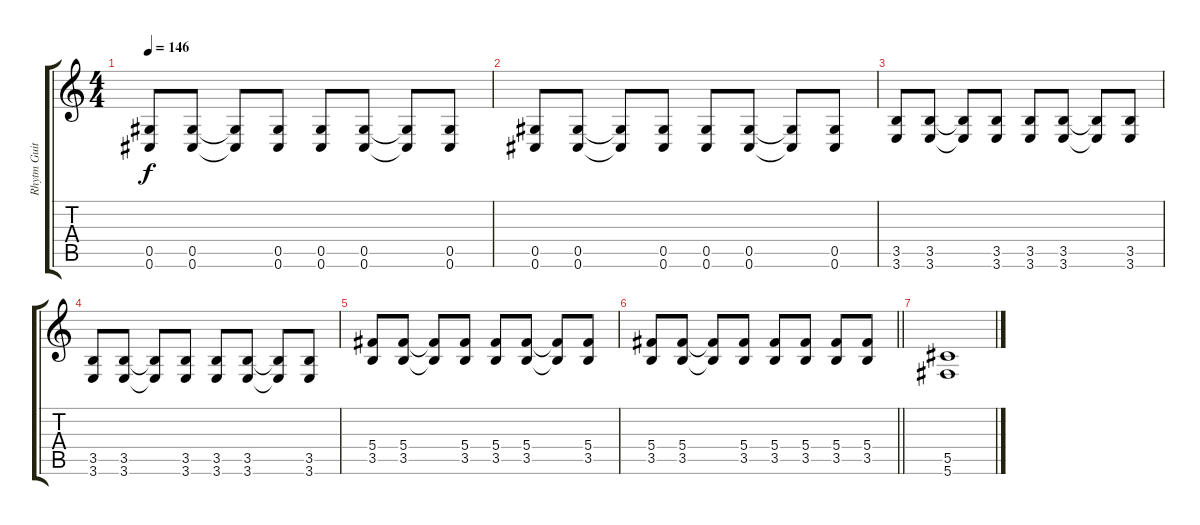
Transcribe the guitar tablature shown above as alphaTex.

\track ("Rhytm Guitar [L]" "Rhytm Guit") {instrument distortionguitar}
\staff {score tabs}
\tuning (Eb4 Bb3 Gb3 Db3 Ab2 Db2) {hide}
\ts (4 4)
\tempo 146
\clef g2
\ks c
(0.5 0.6).8{dy f} (0.5 0.6).8 (0.5{t} 0.6{t}).8 (0.5 0.6).8 (0.5 0.6).8 (0.5 0.6).8 (0.5{t} 0.6{t}).8 (0.5 0.6).8 |
(0.5 0.6).8 (0.5 0.6).8 (0.5{t} 0.6{t}).8 (0.5 0.6).8 (0.5 0.6).8 (0.5 0.6).8 (0.5{t} 0.6{t}).8 (0.5 0.6).8 |
(3.5 3.6).8 (3.5 3.6).8 (3.5{t} 3.6{t}).8 (3.5 3.6).8 (3.5 3.6).8 (3.5 3.6).8 (3.5{t} 3.6{t}).8 (3.5 3.6).8 |
(3.5 3.6).8 (3.5 3.6).8 (3.5{t} 3.6{t}).8 (3.5 3.6).8 (3.5 3.6).8 (3.5 3.6).8 (3.5{t} 3.6{t}).8 (3.5 3.6).8 |
(5.4 3.5).8 (5.4 3.5).8 (5.4{t} 3.5{t}).8 (5.4 3.5).8 (5.4 3.5).8 (5.4 3.5).8 (5.4{t} 3.5{t}).8 (5.4 3.5).8 |
\barLineRight lightlight
(5.4 3.5).8 (5.4 3.5).8 (5.4{t} 3.5{t}).8 (5.4 3.5).8 (5.4 3.5).8 (5.4 3.5).8 (5.4 3.5).8 (5.4 3.5).8 |
(5.5 5.6).1
